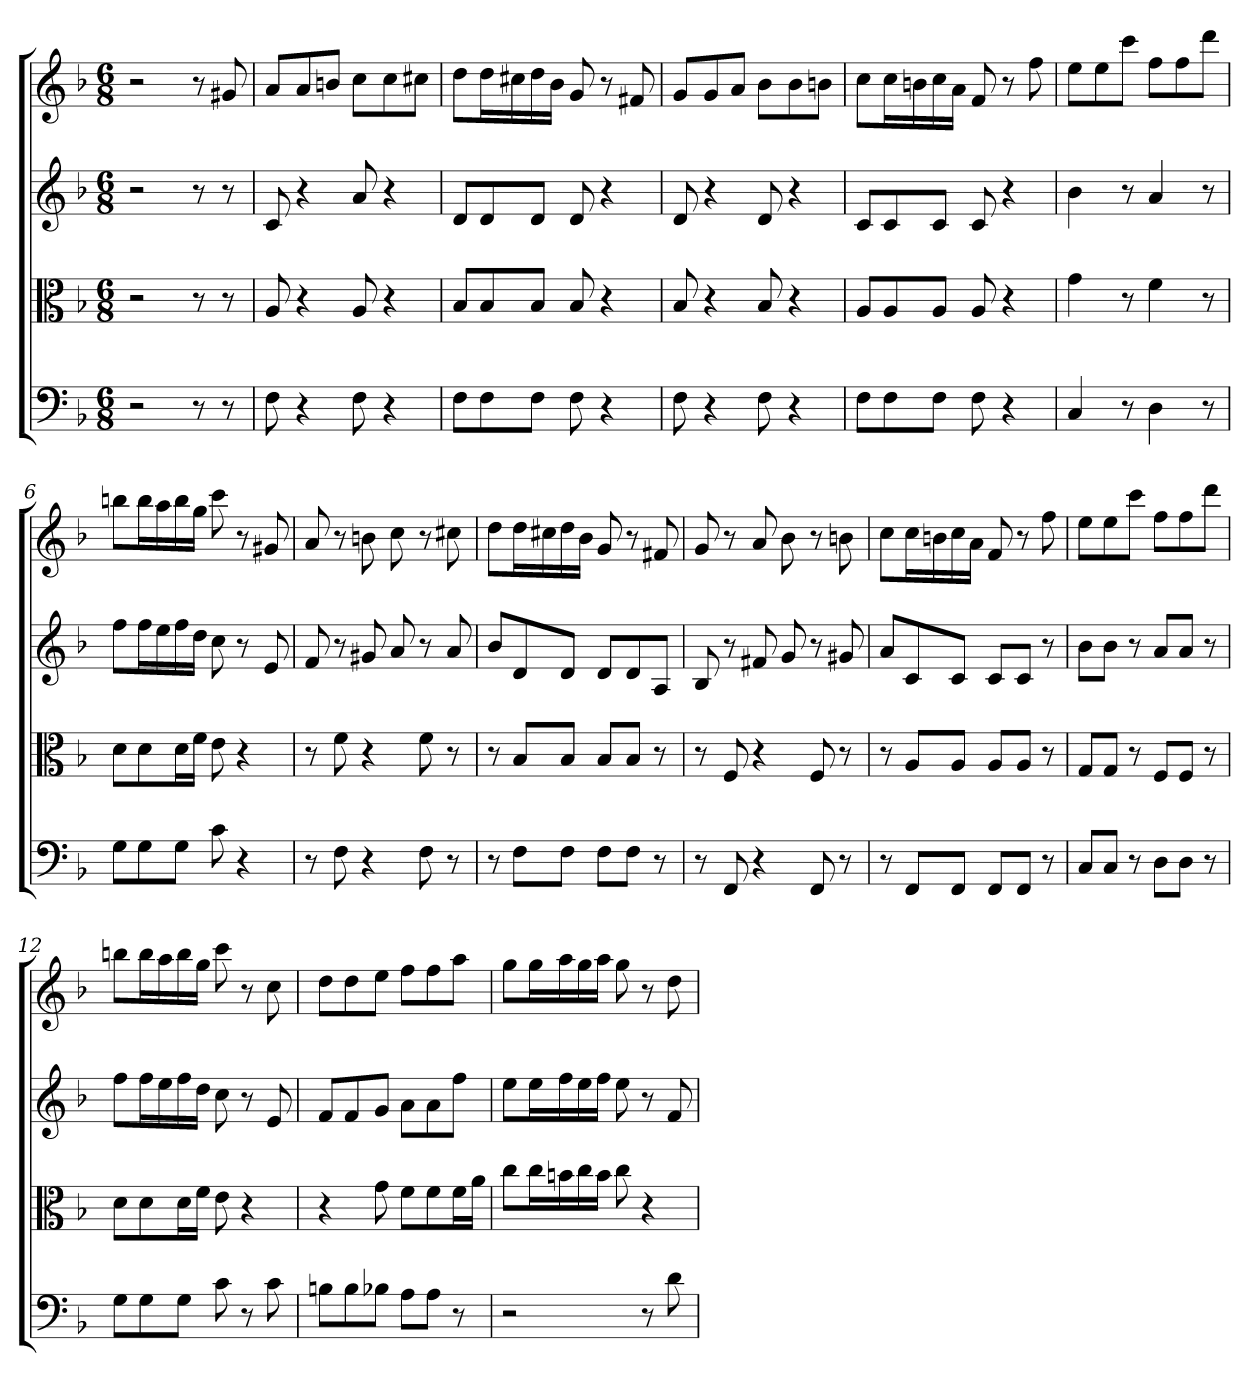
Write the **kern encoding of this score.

**kern	**kern	**kern	**kern
*part4	*part3	*part2	*part1
*staff4	*staff3	*staff2	*staff1
*clefF4	*clefC3	*	*
*k[b-]	*k[b-]	*k[b-]	*k[b-]
*F:	*F:	*F:	*F:
*M6/8	*M6/8	*M6/8	*M6/8
=	=	=	=
2r	2r	2r	2r
8r	8r	8r	8r
8r	8r	8r	8g#X
=1	=1	=1	=1
8F	8A	8c	8aL
4r	4r	4r	8a
.	.	.	8bnJ
8F	8A	8a	8ccL
4r	4r	4r	8cc
.	.	.	8cc#XJ
=2	=2	=2	=2
8F\L	8B-/L	8dL	8ddL
8F\	8B-/	8d	16ddL
.	.	.	16cc#X
8F\J	8B-/J	8dJ	16dd
.	.	.	16b-JJ
8F	8B-	8d	8g
4r	4r	4r	8r
.	.	.	8f#X
=3	=3	=3	=3
8F	8B-	8d	8gL
4r	4r	4r	8g
.	.	.	8aJ
8F	8B-	8d	8b-L
4r	4r	4r	8b-
.	.	.	8bnJ
=4	=4	=4	=4
8F\L	8A/L	8cL	8ccL
8F\	8A/	8c	16ccL
.	.	.	16bn
8F\J	8A/J	8cJ	16cc
.	.	.	16aJJ
8F	8A	8c	8f
4r	4r	4r	8r
.	.	.	8ff
=5	=5	=5	=5
4C	4g	4b-	8eeL
.	.	.	8ee
8r	8r	8r	8cccJ
4D	4f	4a	8ffL
.	.	.	8ff
8r	8r	8r	8dddJ
=6	=6	=6	=6
8G\L	8d\L	8ffL	8bbnL
8G\	8d\	16ffL	16bbL
.	.	16ee	16aa
8G\J	16d\L	16ff	16bb
.	16f\JJ	16ddJJ	16ggJJ
8c	8e	8cc	8ccc
4r	4r	8r	8r
.	.	8e	8g#X
=7	=7	=7	=7
8r	8r	8f	8a
8F	8f	8r	8r
4r	4r	8g#X	8bn
.	.	8a	8cc
8F	8f	8r	8r
8r	8r	8a	8cc#X
=8	=8	=8	=8
8r	8r	8b-L	8ddL
8F\L	8B-/L	8d	16ddL
.	.	.	16cc#X
8F\J	8B-/J	8dJ	16dd
.	.	.	16b-JJ
8F\L	8B-/L	8dL	8g
8F\J	8B-/J	8d	8r
8r	8r	8AJ	8f#X
=9	=9	=9	=9
8r	8r	8B-	8g
8FF	8F	8r	8r
4r	4r	8f#X	8a
.	.	8g	8b-
8FF	8F	8r	8r
8r	8r	8g#X	8bn
=10	=10	=10	=10
8r	8r	8aL	8ccL
8FF/L	8A/L	8c	16ccL
.	.	.	16bn
8FF/J	8A/J	8cJ	16cc
.	.	.	16aJJ
8FF/L	8A/L	8cL	8f
8FF/J	8A/J	8cJ	8r
8r	8r	8r	8ff
=11	=11	=11	=11
8C/L	8G/L	8b-L	8eeL
8C/J	8G/J	8b-J	8ee
8r	8r	8r	8cccJ
8D\L	8F/L	8aL	8ffL
8D\J	8F/J	8aJ	8ff
8r	8r	8r	8dddJ
=12	=12	=12	=12
8G\L	8d\L	8ffL	8bbnL
8G\	8d\	16ffL	16bbL
.	.	16ee	16aa
8G\J	16d\L	16ff	16bb
.	16f\JJ	16ddJJ	16ggJJ
8c	8e	8cc	8ccc
8r	4r	8r	8r
8c	.	8e	8cc
=13	=13	=13	=13
8Bn\L	4r	8fL	8ddL
8B\	.	8f	8dd
8B-X\J	8g	8gJ	8eeJ
8A\L	8f\L	8aL	8ffL
8A\J	8f\	8a	8ff
8r	16f\L	8ffJ	8aaJ
.	16a\JJ	.	.
=14	=14	=14	=14
2r	8cc\L	8eeL	8ggL
.	16cc\L	16eeL	16ggL
.	16bn\	16ff	16aa
.	16cc\	16ee	16gg
.	16b\JJ	16ffJJ	16aaJJ
.	8cc	8ee	8gg
8r	4r	8r	8r
8d	.	8f	8dd
=	=	=	=
*-	*-	*-	*-
